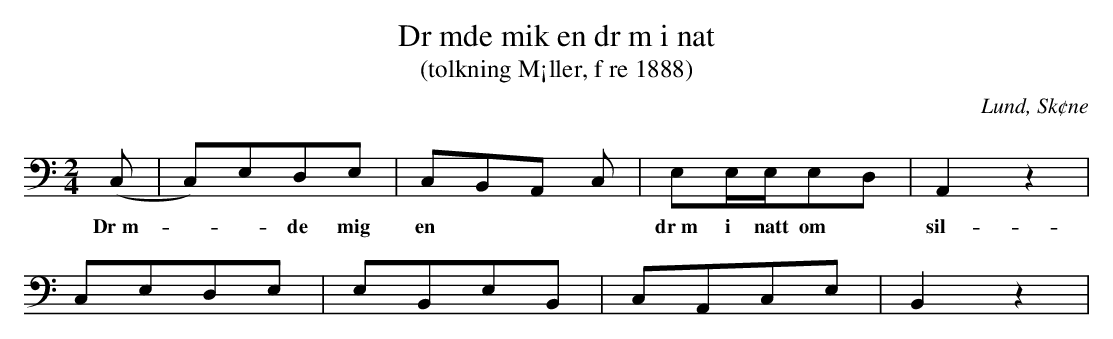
X:1
T:Dr mde mik en dr m i nat
T:(tolkning M¡ller, f re 1888)
O:Lund, Sk¢ne
M:2/4
L:1/8
K:C bass
(C, | C,)E,D,E, | C,B,,A,, C, | E,E,/E,/E,D, | A,,2 z2 |
w:Dr m|--de mig en|dr m i natt  om|sil-ke ock £r-lig|p£ll|
C,E,D,E, | E,B,,E,B,, | C,A,,C,E, | B,,2 z2 |
